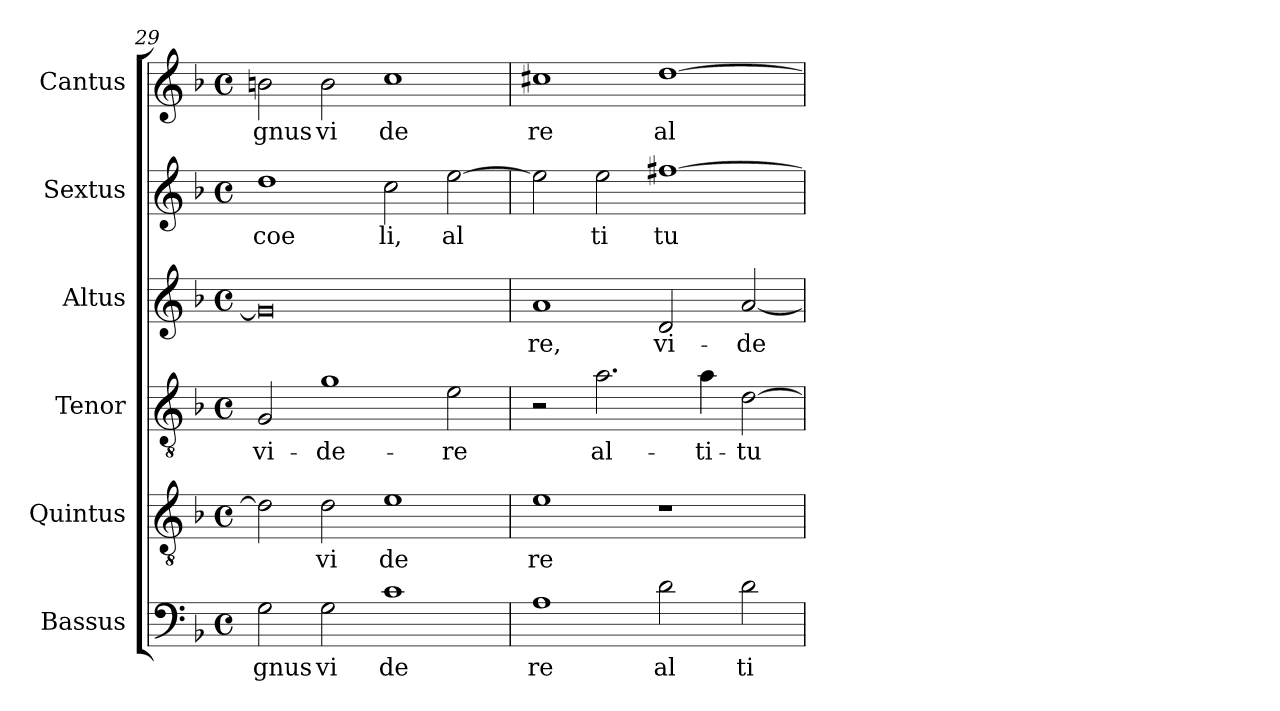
**kern	**text	**kern	**text	**kern	**text	**kern	**text	**kern	**text	**kern	**text
*part6	*part6	*part5	*part5	*part4	*part4	*part3	*part3	*part2	*part2	*part1	*part1
*staff6	*staff6	*staff5	*staff5	*staff4	*staff4	*staff3	*staff3	*staff2	*staff2	*staff1	*staff1
*I"Bassus	*	*I"Quintus	*	*I"Tenor	*	*I"Altus	*	*I"Sextus	*	*I"Cantus	*
*clefF4	*	*clefGv2	*	*clefGv2	*	*clefG2	*	*clefG2	*	*clefG2	*
*k[b-]	*	*k[b-]	*	*k[b-]	*	*k[b-]	*	*k[b-]	*	*k[b-]	*
*F:	*	*F:	*	*F:	*	*F:	*	*F:	*	*F:	*
*M4/4	*	*M4/4	*	*M4/4	*	*M4/4	*	*M4/4	*	*M4/4	*
*met(c)	*	*met(c)	*	*met(c)	*	*met(c)	*	*met(c)	*	*met(c)	*
=29	=29	=29	=29	=29	=29	=29	=29	=29	=29	=29	=29
!	!LO:LY:b:cj	!	!	!	!LO:LY:b:cj	!	!	!	!LO:LY:b:cj	!	!LO:LY:b:cj
2G\	gnus	2d\]	.	2G/	vi-	0g]	.	1dd	coe	2bn\	gnus
!	!LO:LY:b:cj	!	!LO:LY:b:cj	!	!LO:LY:b:cj	!	!	!	!	!	!LO:LY:b:cj
2G\	vi	2d\	vi	1g	-de-	.	.	.	.	2b\	vi
!	!LO:LY:b:cj	!	!LO:LY:b:cj	!	!	!	!	!	!LO:LY:b:cj	!	!LO:LY:b:cj
1c	de	1e	de	.	.	.	.	2cc\	li,	1cc	de
!	!	!	!	!	!LO:LY:b:cj	!	!	!	!LO:LY:b:cj	!	!
.	.	.	.	2e\	-re	.	.	[>2ee\	al	.	.
=30	=30	=30	=30	=30	=30	=30	=30	=30	=30	=30	=30
!	!LO:LY:b:cj	!	!LO:LY:b:cj	!	!	!	!LO:LY:b:cj	!	!	!	!LO:LY:b:cj
1A	re	1e	re	2r	.	1a	-re,	2ee\]	.	1cc#X	re
!	!	!	!	!	!LO:LY:b:cj	!	!	!	!LO:LY:b:cj	!	!
.	.	.	.	2.a\	al-	.	.	2ee\	ti	.	.
!	!LO:LY:b:cj	!	!	!	!	!	!LO:LY:b:cj	!	!LO:LY:b:cj	!	!LO:LY:b:cj
2d\	al	1r	.	.	.	2d/	vi-	[>1ff#X	tu	[>1dd	al
!	!	!	!	!	!LO:LY:b:cj	!	!	!	!	!	!
.	.	.	.	4a\	-ti-	.	.	.	.	.	.
!	!LO:LY:b:cj	!	!	!	!LO:LY:b:cj	!	!LO:LY:b:cj	!	!	!	!
2d\	ti	.	.	[>2d\	-tu-	[<2a/	-de-	.	.	.	.
=	=	=	=	=	=	=	=	=	=	=	=
*-	*-	*-	*-	*-	*-	*-	*-	*-	*-	*-	*-
